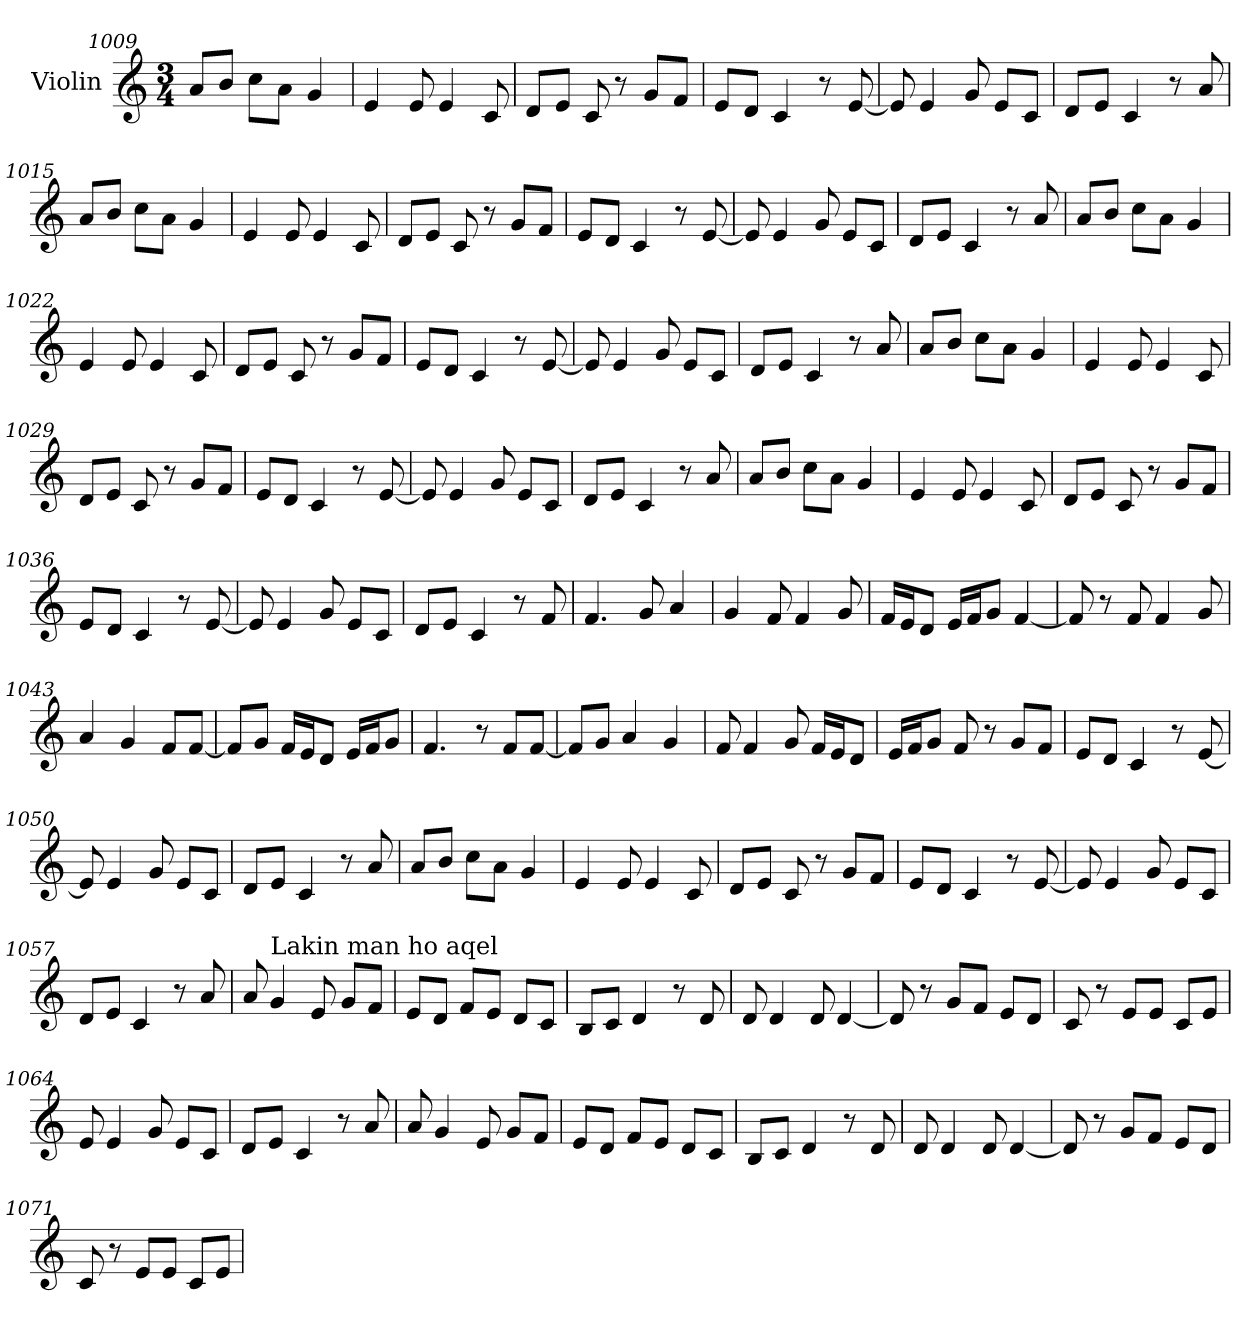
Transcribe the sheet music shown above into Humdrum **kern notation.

**kern
*part1
*staff1
*I"Violin
*clefG2
*k[]
*C:
*M3/4
=1009
8a/L
8b/J
8cc\L
8a\J
4g/
=1010
4e/
8e/
4e/
8c/
!!LO:LB:g=z
=1011
8d/L
8e/J
8c/
8r
8g/L
8f/J
=1012
8e/L
8d/J
4c/
8r
[8e/
=1013
8e/]
4e/
8g/
8e/L
8c/J
=1014
8d/L
8e/J
4c/
8r
8a/
=1015
8a/L
8b/J
8cc\L
8a\J
4g/
=1016
4e/
8e/
4e/
8c/
!!LO:LB:g=z
=1017
8d/L
8e/J
8c/
8r
8g/L
8f/J
=1018
8e/L
8d/J
4c/
8r
[8e/
=1019
8e/]
4e/
8g/
8e/L
8c/J
=1020
8d/L
8e/J
4c/
8r
8a/
=1021
8a/L
8b/J
8cc\L
8a\J
4g/
=1022
4e/
8e/
4e/
8c/
!!LO:LB:g=z
=1023
8d/L
8e/J
8c/
8r
8g/L
8f/J
=1024
8e/L
8d/J
4c/
8r
[8e/
=1025
8e/]
4e/
8g/
8e/L
8c/J
=1026
8d/L
8e/J
4c/
8r
8a/
=1027
8a/L
8b/J
8cc\L
8a\J
4g/
=1028
4e/
8e/
4e/
8c/
!!LO:PB:g=z
=1029
8d/L
8e/J
8c/
8r
8g/L
8f/J
=1030
8e/L
8d/J
4c/
8r
[8e/
=1031
8e/]
4e/
8g/
8e/L
8c/J
=1032
8d/L
8e/J
4c/
8r
8a/
=1033
8a/L
8b/J
8cc\L
8a\J
4g/
=1034
4e/
8e/
4e/
8c/
!!LO:LB:g=z
=1035
8d/L
8e/J
8c/
8r
8g/L
8f/J
=1036
8e/L
8d/J
4c/
8r
[8e/
=1037
8e/]
4e/
8g/
8e/L
8c/J
=1038
8d/L
8e/J
4c/
8r
8f/
=1039
4.f/
8g/
4a/
=1040
4g/
8f/
4f/
8g/
!!LO:LB:g=z
=1041
16f/LL
16e/J
8d/J
16e/LL
16f/J
8g/J
[4f/
=1042
8f/]
8r
8f/
4f/
8g/
=1043
4a/
4g/
8f/L
[8f/J
=1044
8f/L]
8g/J
16f/LL
16e/J
8d/J
16e/LL
16f/J
8g/J
=1045
4.f/
8r
8f/L
[8f/J
!!LO:PB:g=z
=1046
8f/L]
8g/J
4a/
4g/
!!LO:PB:g=z
=1047
8f/
4f/
8g/
16f/LL
16e/J
8d/J
=1048
16e/LL
16f/J
8g/J
8f/
8r
8g/L
8f/J
=1049
8e/L
8d/J
4c/
8r
[8e/
=1050
8e/]
4e/
8g/
8e/L
8c/J
=1051
8d/L
8e/J
4c/
8r
8a/
=1052
8a/L
8b/J
8cc\L
8a\J
4g/
!!LO:LB:g=z
=1053
4e/
8e/
4e/
8c/
=1054
8d/L
8e/J
8c/
8r
8g/L
8f/J
=1055
8e/L
8d/J
4c/
8r
[8e/
=1056
8e/]
4e/
8g/
8e/L
8c/J
=1057
*MM90
8d/L
8e/J
4c/
8r
8a/
=1058
8a/
!LO:TX:a:t=Lakin man ho aqel
4g/
8e/
8g/L
8f/J
!!LO:LB:g=z
=1059
8e/L
8d/J
8f/L
8e/J
8d/L
8c/J
=1060
8B/L
8c/J
4d/
8r
8d/
=1061
8d/
4d/
8d/
[4d/
=1062
8d/]
8r
8g/L
8f/J
8e/L
8d/J
=1063
8c/
8r
8e/L
8e/J
8c/L
8e/J
=1064
8e/
4e/
8g/
8e/L
8c/J
!!LO:LB:g=z
=1065
8d/L
8e/J
4c/
8r
8a/
=1066
8a/
4g/
8e/
8g/L
8f/J
=1067
8e/L
8d/J
8f/L
8e/J
8d/L
8c/J
=1068
8B/L
8c/J
4d/
8r
8d/
=1069
8d/
4d/
8d/
[4d/
=1070
8d/]
8r
8g/L
8f/J
8e/L
8d/J
!!LO:LB:g=z
=1071
8c/
8r
8e/L
8e/J
8c/L
8e/J
=
*-
